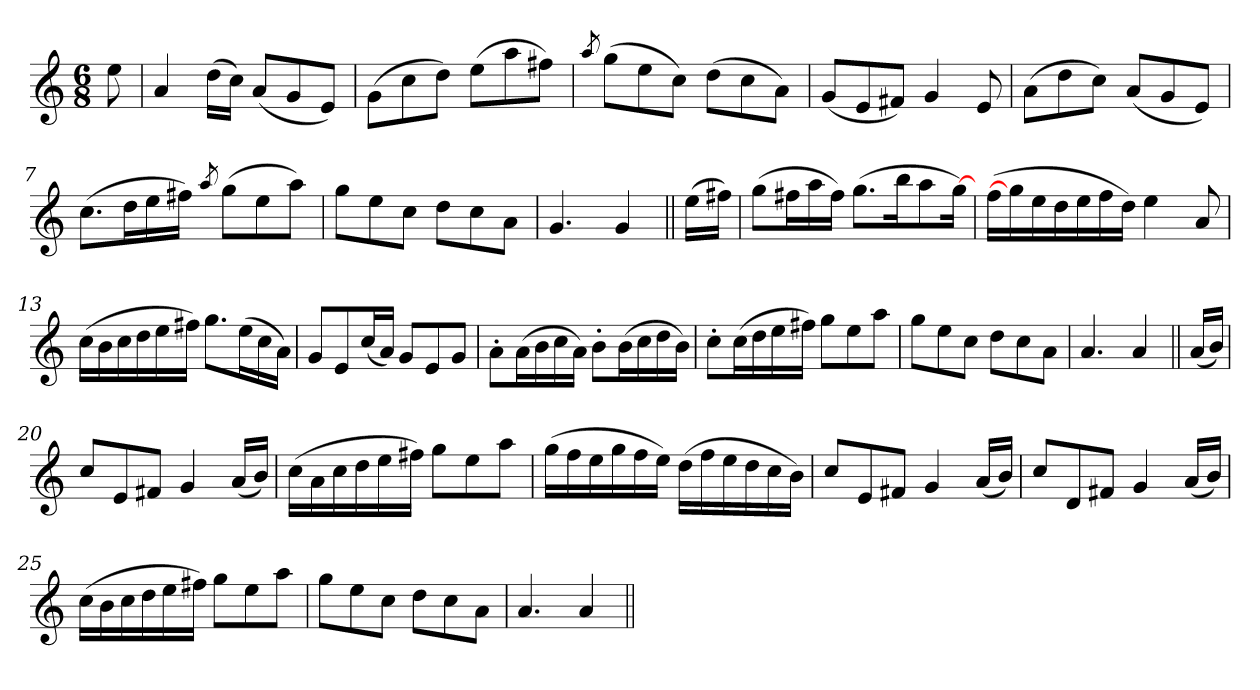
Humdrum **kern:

**kern
*part1
*staff1
*clefG2
*k[]
*M6/8
=1
8ee\
=2
4a/
(>16dd\LL
16cc\JJ)
(<8a/L
8g/
8e/J)
=3
(>8g\L
8cc\
8dd\J)
(>8ee\L
8aa\
8ff#X\J)
=4
8qaa/
(>8gg\L
8ee\
8cc\J)
(>8dd\L
8cc\
8a\J)
=5
(<8g/L
8e/
8f#X/J)
4g/
8e/
=6
(>8a\L
8dd\
8cc\J)
(<8a/L
8g/
8e/J)
=7
(>8.cc\L
16dd\L
16ee\
16ff#X\JJ)
8qaa/
(>8gg\L
8ee\
8aa\J)
!!LO:LB:g=z
=8
8gg\L
8ee\
8cc\J
8dd\L
8cc\
8a\J
=9
4.g/
4g/
=10||
(>16ee\LL
16ff#X\JJ)
=11
(>8gg\L
16ff#X\L
16aa\
16ff#\JJ)
(>8.gg\L
16bb\K
8aa\
[16gg\J)
=12
(>16ff\LL
16gg\J]
16ee\
16dd\
16ee\
16ff\
16dd\JJ)
4ee\
8a/
=13
(>16cc\LL
16b\
16cc\
16dd\
16ee\
16ff#X\JJ)
8.gg\L
(>16ee\L
16cc\
16a\JJ)
=14
8g/L
8e/
(<16cc/L
16a/JJ)
8g/L
8e/
8g/J
!!LO:LB:g=z
=15
8a'\L
(>16a\L
16b\
16cc\
16a\JJ)
8b'\L
(>16b\L
16cc\
16dd\
16b\JJ)
=16
8cc'\L
(>16cc\L
16dd\
16ee\
16ff#X\JJ)
8gg\L
8ee\
8aa\J
=17
8gg\L
8ee\
8cc\J
8dd\L
8cc\
8a\J
=18
4.a/
4a/
=19||
(<16a/LL
16b/JJ)
=20
8cc/L
8e/
8f#X/J
4g/
(<16a/LL
16b/JJ)
=21
(>16cc\LL
16a\
16cc\
16dd\
16ee\
16ff#X\JJ)
8gg\L
8ee\
8aa\J
!!LO:LB:g=z
=22
(>16gg\LL
16ff\
16ee\
16gg\
16ff\
16ee\JJ)
(>16dd\LL
16ff\
16ee\
16dd\
16cc\
16b\JJ)
=23
8cc/L
8e/
8f#X/J
4g/
(<16a/LL
16b/JJ)
=24
8cc/L
8d/
8f#X/J
4g/
(<16a/LL
16b/JJ)
=25
(>16cc\LL
16b\
16cc\
16dd\
16ee\
16ff#X\JJ)
8gg\L
8ee\
8aa\J
=26
8gg\L
8ee\
8cc\J
8dd\L
8cc\
8a\J
=27
4.a/
4a/
=||
*-
